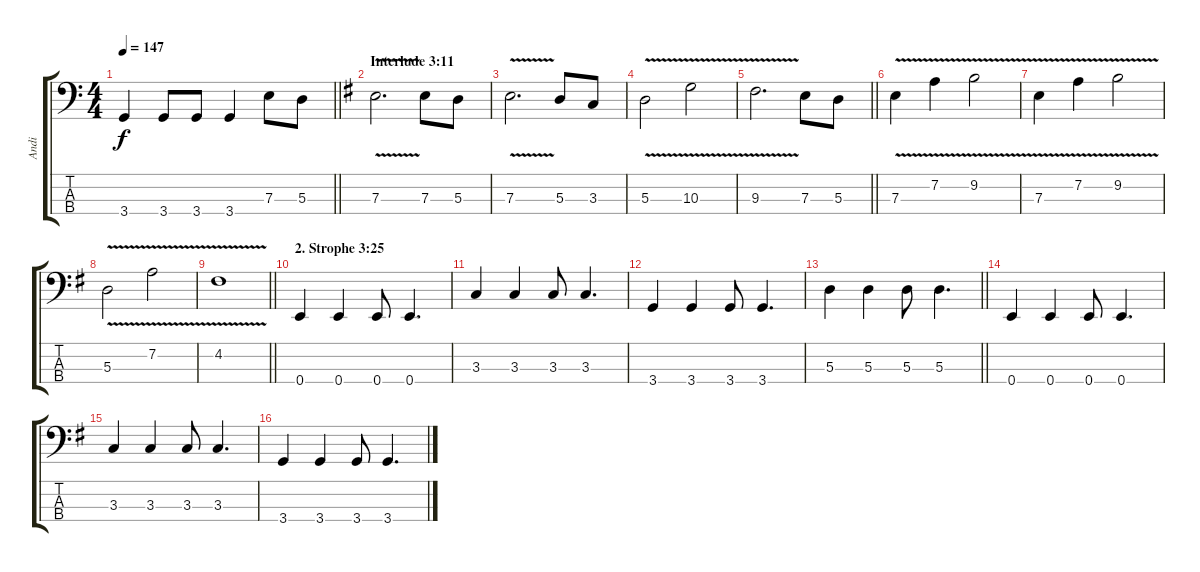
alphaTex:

\track ("Andi" "Andi") {instrument acousticbass}
\staff {score tabs}
\tuning (G2 D2 A1 E1) {hide}
\ts (4 4)
\tempo 147
\clef f4
\barLineRight lightlight
\ks c
3.4.4{dy f} 3.4.8 3.4.8 3.4.4 7.3.8 5.3.8 |
\section ("" "Interlude 3:11")
\ks g
7.3{v}.2{d} 7.3.8 5.3.8 |
7.3{v}.2{d} 5.3.8 3.3.8 |
5.3{v}.2 10.3{v}.2 |
\barLineRight lightlight
9.3{v}.2{d} 7.3.8 5.3.8 |
7.3{v}.4 7.2{v}.4 9.2{v}.2 |
7.3{v}.4 7.2{v}.4 9.2{v}.2 |
5.3{v}.2 7.2{v}.2 |
\barLineRight lightlight
4.2{v}.1 |
\section ("" "2. Strophe 3:25")
0.4.4 0.4.4 0.4.8 0.4.4{d} |
3.3.4 3.3.4 3.3.8 3.3.4{d} |
3.4.4 3.4.4 3.4.8 3.4.4{d} |
\barLineRight lightlight
5.3.4 5.3.4 5.3.8 5.3.4{d} |
0.4.4 0.4.4 0.4.8 0.4.4{d} |
3.3.4 3.3.4 3.3.8 3.3.4{d} |
3.4.4 3.4.4 3.4.8 3.4.4{d}
